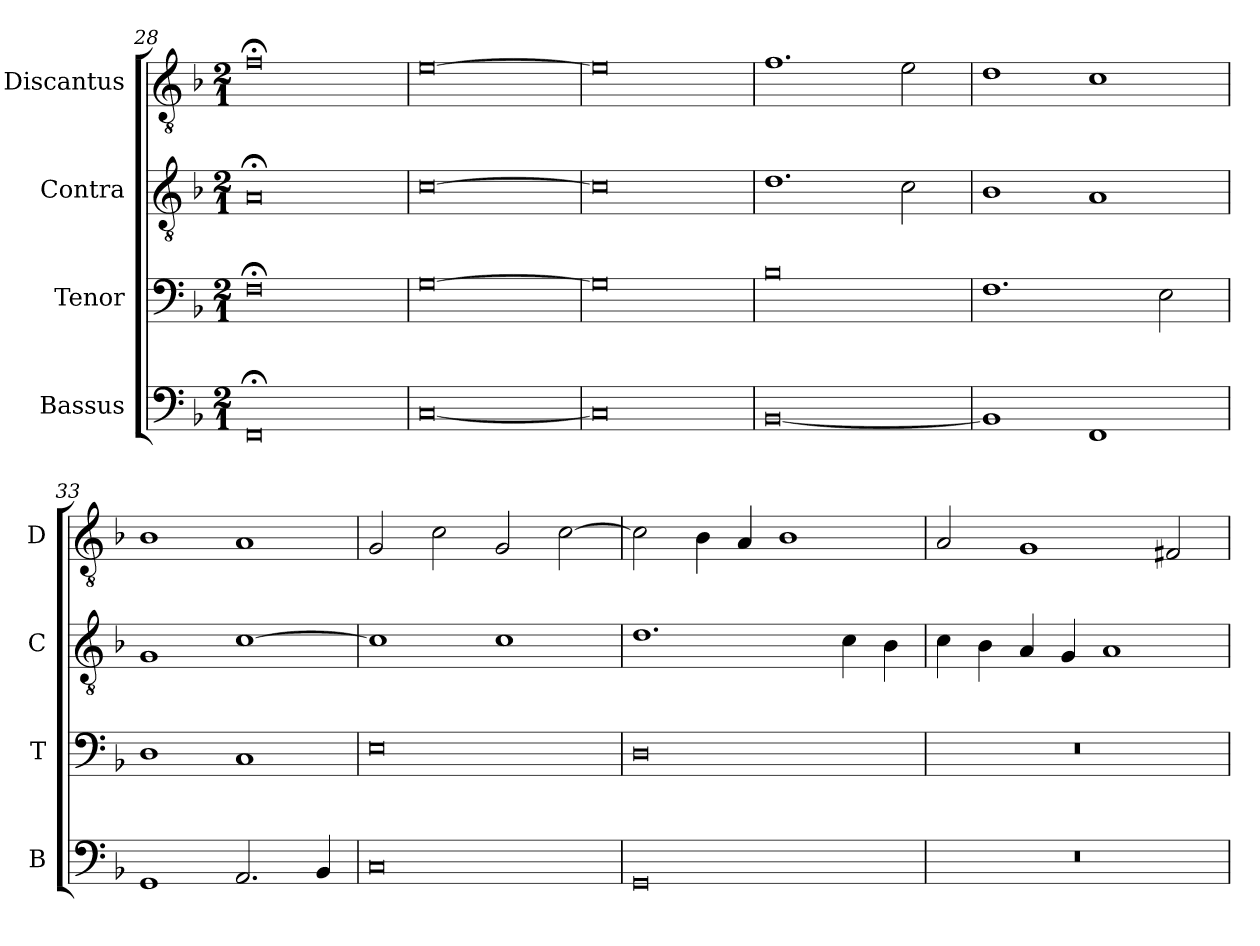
**kern	**kern	**kern	**kern
*part4	*part3	*part2	*part1
*staff4	*staff3	*staff2	*staff1
*I"Bassus	*I"Tenor	*I"Contra	*I"Discantus
*I'B	*I'T	*I'C	*I'D
*clefF4	*clefF4	*clefGv2	*clefGv2
*k[b-]	*k[b-]	*k[b-]	*k[b-]
*M2/1	*M2/1	*M2/1	*M2/1
=28	=28	=28	=28
0FF;<	0F;<	0A;<	0f;<
=29	=29	=29	=29
[0C	[0G	[0c	[0e
=30	=30	=30	=30
0C]	0G]	0c]	0e]
=31	=31	=31	=31
[0BB-	0B-	1.d	1.f
.	.	2c\	2e\
=32	=32	=32	=32
1BB-]	1.F	1B-	1d
1FF	.	1A	1c
.	2E\	.	.
=33	=33	=33	=33
1GG	1D	1G	1B-
2.AA/	1C	[1c	1A
4BB-/	.	.	.
=34	=34	=34	=34
0C	0E	1c]	2G/
.	.	.	2c\
.	.	1c	2G/
.	.	.	[2c\
=35	=35	=35	=35
0GG	0D	1.d	2c\]
.	.	.	4B-\
.	.	.	4A/
.	.	.	1B-
.	.	4c\	.
.	.	4B-\	.
=36	=36	=36	=36
0r	0r	4c\	2A/
.	.	4B-\	.
.	.	4A/	1G
.	.	4G/	.
.	.	1A	.
.	.	.	2F#X/
=	=	=	=
*-	*-	*-	*-
